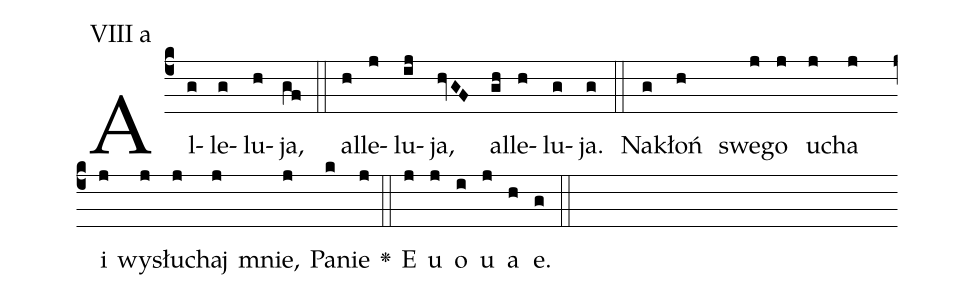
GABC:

annotation: VIII a;
%%
(c4)Al(g)le(g)lu(h)ja,(gf) (::)
al(h)le(j)lu(ij)ja,(hvGF) al(gh)le(h)lu(g)ja.(g) (::)

Na(g)kłoń(h) swe(j)go(j) u(j)cha(j) (z) i(j) wy(j)słu(j)chaj(j) mnie,(j) Pa(k)nie(j) <v>\greheightstar</v> (::)E(j) u(j) o(i) u(j) a(h) e.(g) (::) (Z)
